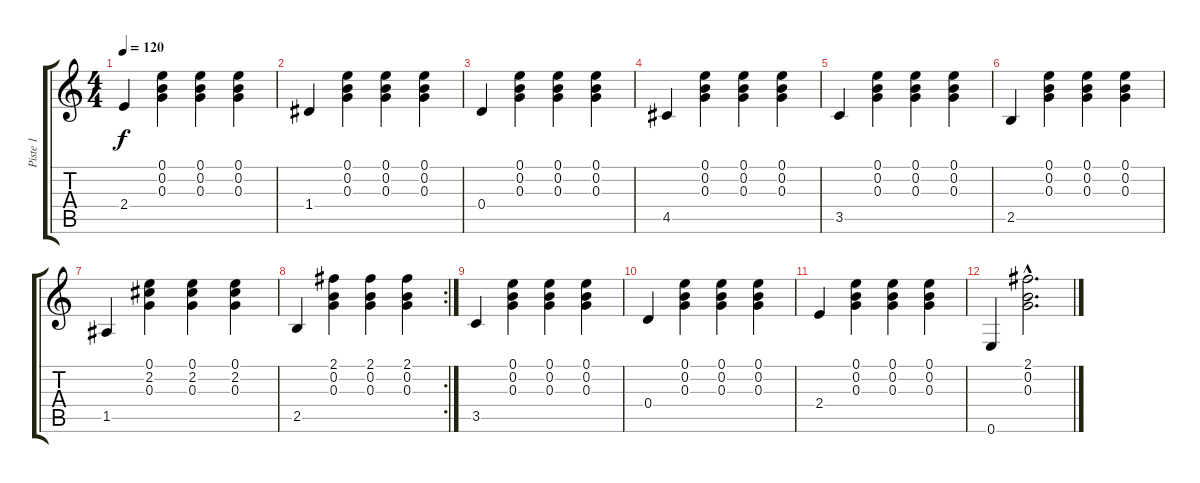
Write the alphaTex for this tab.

\track ("Piste 1" "Piste 1") {instrument acousticguitarnylon}
\staff {score tabs}
\tuning (E4 B3 G3 D3 A2 E2) {hide}
\ts (4 4)
\tempo 120
\clef g2
\ks c
2.4.4{dy f instrument acousticguitarnylon} (0.1 0.2 0.3).4 (0.1 0.2 0.3).4 (0.1 0.2 0.3).4 |
1.4.4 (0.1 0.2 0.3).4 (0.1 0.2 0.3).4 (0.1 0.2 0.3).4 |
0.4.4 (0.1 0.2 0.3).4 (0.1 0.2 0.3).4 (0.1 0.2 0.3).4 |
4.5.4 (0.1 0.2 0.3).4 (0.1 0.2 0.3).4 (0.1 0.2 0.3).4 |
3.5.4 (0.1 0.2 0.3).4 (0.1 0.2 0.3).4 (0.1 0.2 0.3).4 |
2.5.4 (0.1 0.2 0.3).4 (0.1 0.2 0.3).4 (0.1 0.2 0.3).4 |
1.5.4 (0.1 2.2 0.3).4 (0.1 2.2 0.3).4 (0.1 2.2 0.3).4 |
\rc 2
2.5.4 (2.1 0.2 0.3).4 (2.1 0.2 0.3).4 (2.1 0.2 0.3).4 |
3.5.4 (0.1 0.2 0.3).4 (0.1 0.2 0.3).4 (0.1 0.2 0.3).4 |
0.4.4 (0.1 0.2 0.3).4 (0.1 0.2 0.3).4 (0.1 0.2 0.3).4 |
2.4.4 (0.1 0.2 0.3).4 (0.1 0.2 0.3).4 (0.1 0.2 0.3).4 |
0.6.4 (2.1{hac} 0.2{hac} 0.3{hac}).2{d}
